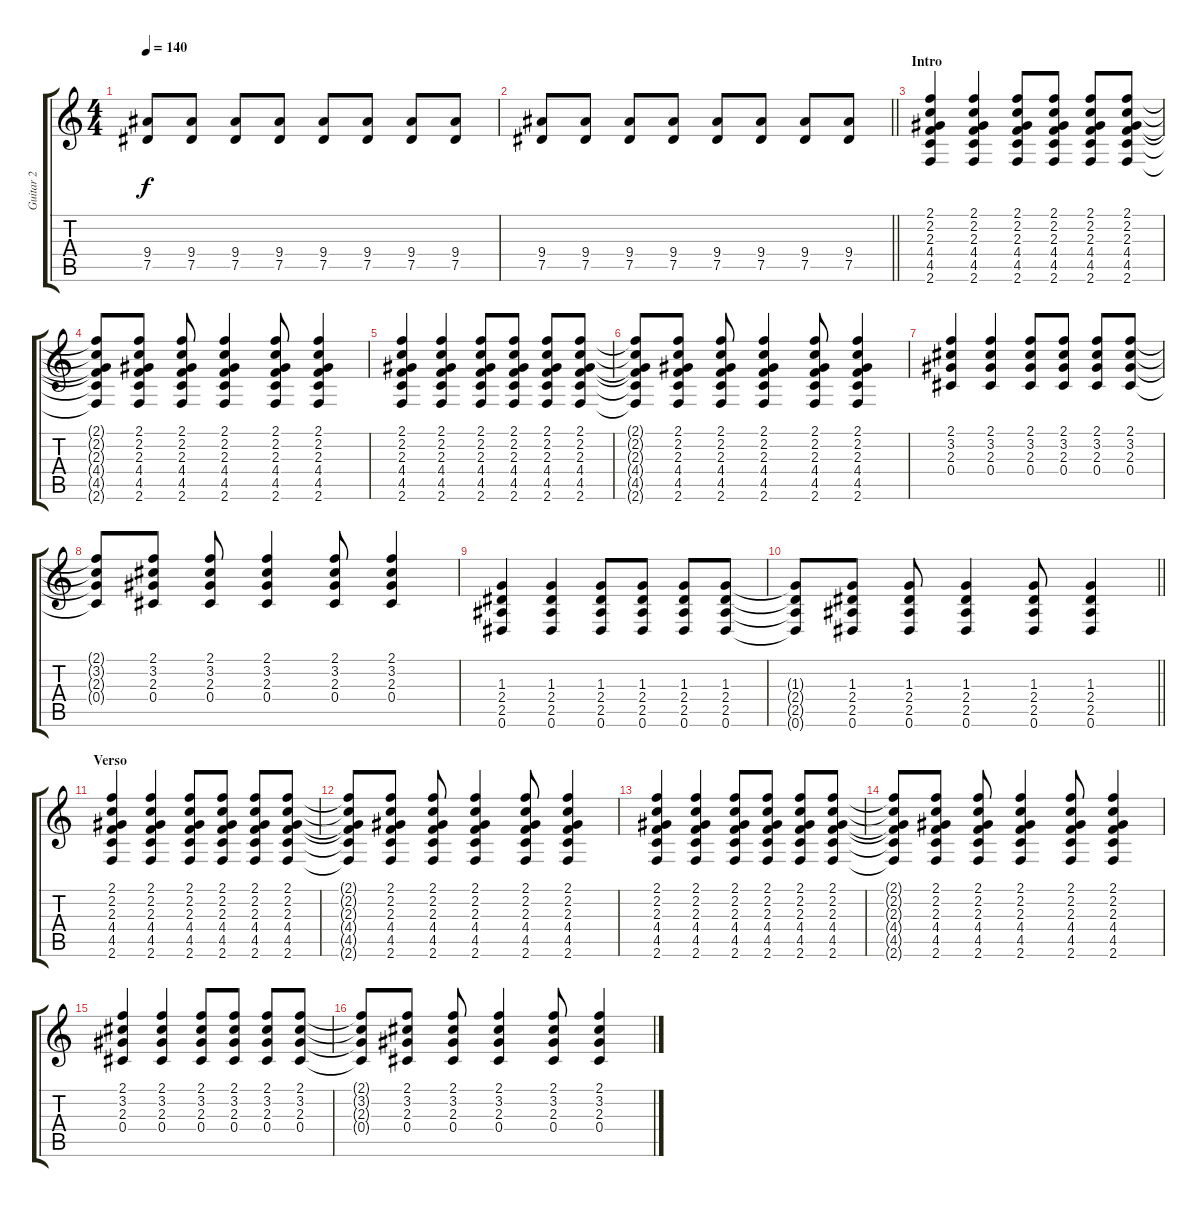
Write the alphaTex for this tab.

\track ("Guitar 2" "Guitar 2") {instrument distortionguitar}
\staff {score tabs}
\tuning (Eb4 Bb3 Gb3 Db3 Ab2 Eb2) {hide}
\ts (4 4)
\tempo 140
\clef g2
\ks c
(9.4 7.5).8{dy f} (9.4 7.5).8 (9.4 7.5).8 (9.4 7.5).8 (9.4 7.5).8 (9.4 7.5).8 (9.4 7.5).8 (9.4 7.5).8 |
\barLineRight lightlight
(9.4 7.5).8 (9.4 7.5).8 (9.4 7.5).8 (9.4 7.5).8 (9.4 7.5).8 (9.4 7.5).8 (9.4 7.5).8 (9.4 7.5).8 |
\section ("" "Intro")
(2.1 2.2 2.3 4.4 4.5 2.6).4{volume 7 instrument acousticguitarsteel} (2.1 2.2 2.3 4.4 4.5 2.6).4 (2.1 2.2 2.3 4.4 4.5 2.6).8 (2.1 2.2 2.3 4.4 4.5 2.6).8 (2.1 2.2 2.3 4.4 4.5 2.6).8 (2.1 2.2 2.3 4.4 4.5 2.6).8 |
(2.1{t} 2.2{t} 2.3{t} 4.4{t} 4.5{t} 2.6{t}).8 (2.1 2.2 2.3 4.4 4.5 2.6).8 (2.1 2.2 2.3 4.4 4.5 2.6).8 (2.1 2.2 2.3 4.4 4.5 2.6).4 (2.1 2.2 2.3 4.4 4.5 2.6).8 (2.1 2.2 2.3 4.4 4.5 2.6).4 |
(2.1 2.2 2.3 4.4 4.5 2.6).4 (2.1 2.2 2.3 4.4 4.5 2.6).4 (2.1 2.2 2.3 4.4 4.5 2.6).8 (2.1 2.2 2.3 4.4 4.5 2.6).8 (2.1 2.2 2.3 4.4 4.5 2.6).8 (2.1 2.2 2.3 4.4 4.5 2.6).8 |
(2.1{t} 2.2{t} 2.3{t} 4.4{t} 4.5{t} 2.6{t}).8 (2.1 2.2 2.3 4.4 4.5 2.6).8 (2.1 2.2 2.3 4.4 4.5 2.6).8 (2.1 2.2 2.3 4.4 4.5 2.6).4 (2.1 2.2 2.3 4.4 4.5 2.6).8 (2.1 2.2 2.3 4.4 4.5 2.6).4 |
(2.1 3.2 2.3 0.4).4 (2.1 3.2 2.3 0.4).4 (2.1 3.2 2.3 0.4).8 (2.1 3.2 2.3 0.4).8 (2.1 3.2 2.3 0.4).8 (2.1 3.2 2.3 0.4).8 |
(2.1{t} 3.2{t} 2.3{t} 0.4{t}).8 (2.1 3.2 2.3 0.4).8 (2.1 3.2 2.3 0.4).8 (2.1 3.2 2.3 0.4).4 (2.1 3.2 2.3 0.4).8 (2.1 3.2 2.3 0.4).4 |
(1.3 2.4 2.5 0.6).4 (1.3 2.4 2.5 0.6).4 (1.3 2.4 2.5 0.6).8 (1.3 2.4 2.5 0.6).8 (1.3 2.4 2.5 0.6).8 (1.3 2.4 2.5 0.6).8 |
\barLineRight lightlight
(1.3{t} 2.4{t} 2.5{t} 0.6{t}).8 (1.3 2.4 2.5 0.6).8 (1.3 2.4 2.5 0.6).8 (1.3 2.4 2.5 0.6).4 (1.3 2.4 2.5 0.6).8 (1.3 2.4 2.5 0.6).4 |
\section ("" "Verso")
(2.1 2.2 2.3 4.4 4.5 2.6).4 (2.1 2.2 2.3 4.4 4.5 2.6).4 (2.1 2.2 2.3 4.4 4.5 2.6).8 (2.1 2.2 2.3 4.4 4.5 2.6).8 (2.1 2.2 2.3 4.4 4.5 2.6).8 (2.1 2.2 2.3 4.4 4.5 2.6).8 |
(2.1{t} 2.2{t} 2.3{t} 4.4{t} 4.5{t} 2.6{t}).8 (2.1 2.2 2.3 4.4 4.5 2.6).8 (2.1 2.2 2.3 4.4 4.5 2.6).8 (2.1 2.2 2.3 4.4 4.5 2.6).4 (2.1 2.2 2.3 4.4 4.5 2.6).8 (2.1 2.2 2.3 4.4 4.5 2.6).4 |
(2.1 2.2 2.3 4.4 4.5 2.6).4 (2.1 2.2 2.3 4.4 4.5 2.6).4 (2.1 2.2 2.3 4.4 4.5 2.6).8 (2.1 2.2 2.3 4.4 4.5 2.6).8 (2.1 2.2 2.3 4.4 4.5 2.6).8 (2.1 2.2 2.3 4.4 4.5 2.6).8 |
(2.1{t} 2.2{t} 2.3{t} 4.4{t} 4.5{t} 2.6{t}).8 (2.1 2.2 2.3 4.4 4.5 2.6).8 (2.1 2.2 2.3 4.4 4.5 2.6).8 (2.1 2.2 2.3 4.4 4.5 2.6).4 (2.1 2.2 2.3 4.4 4.5 2.6).8 (2.1 2.2 2.3 4.4 4.5 2.6).4 |
(2.1 3.2 2.3 0.4).4 (2.1 3.2 2.3 0.4).4 (2.1 3.2 2.3 0.4).8 (2.1 3.2 2.3 0.4).8 (2.1 3.2 2.3 0.4).8 (2.1 3.2 2.3 0.4).8 |
(2.1{t} 3.2{t} 2.3{t} 0.4{t}).8 (2.1 3.2 2.3 0.4).8 (2.1 3.2 2.3 0.4).8 (2.1 3.2 2.3 0.4).4 (2.1 3.2 2.3 0.4).8 (2.1 3.2 2.3 0.4).4
